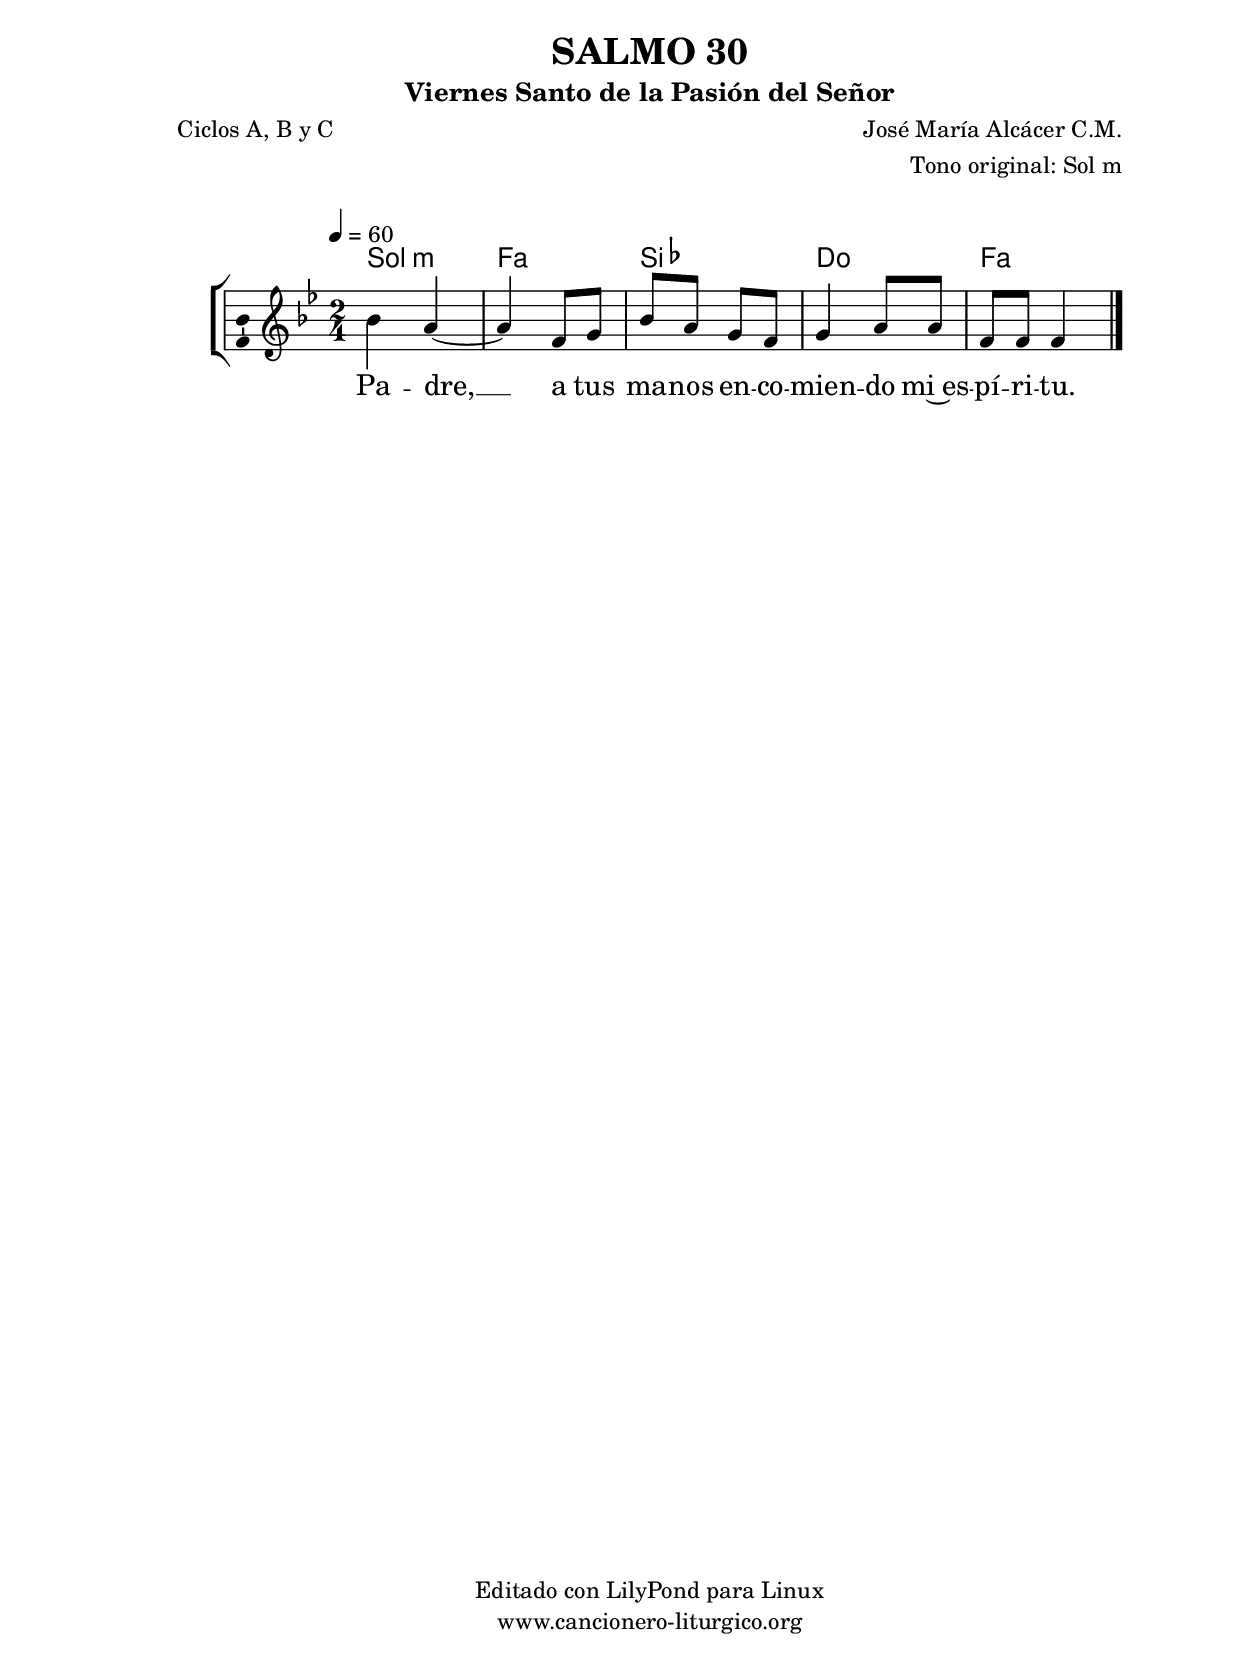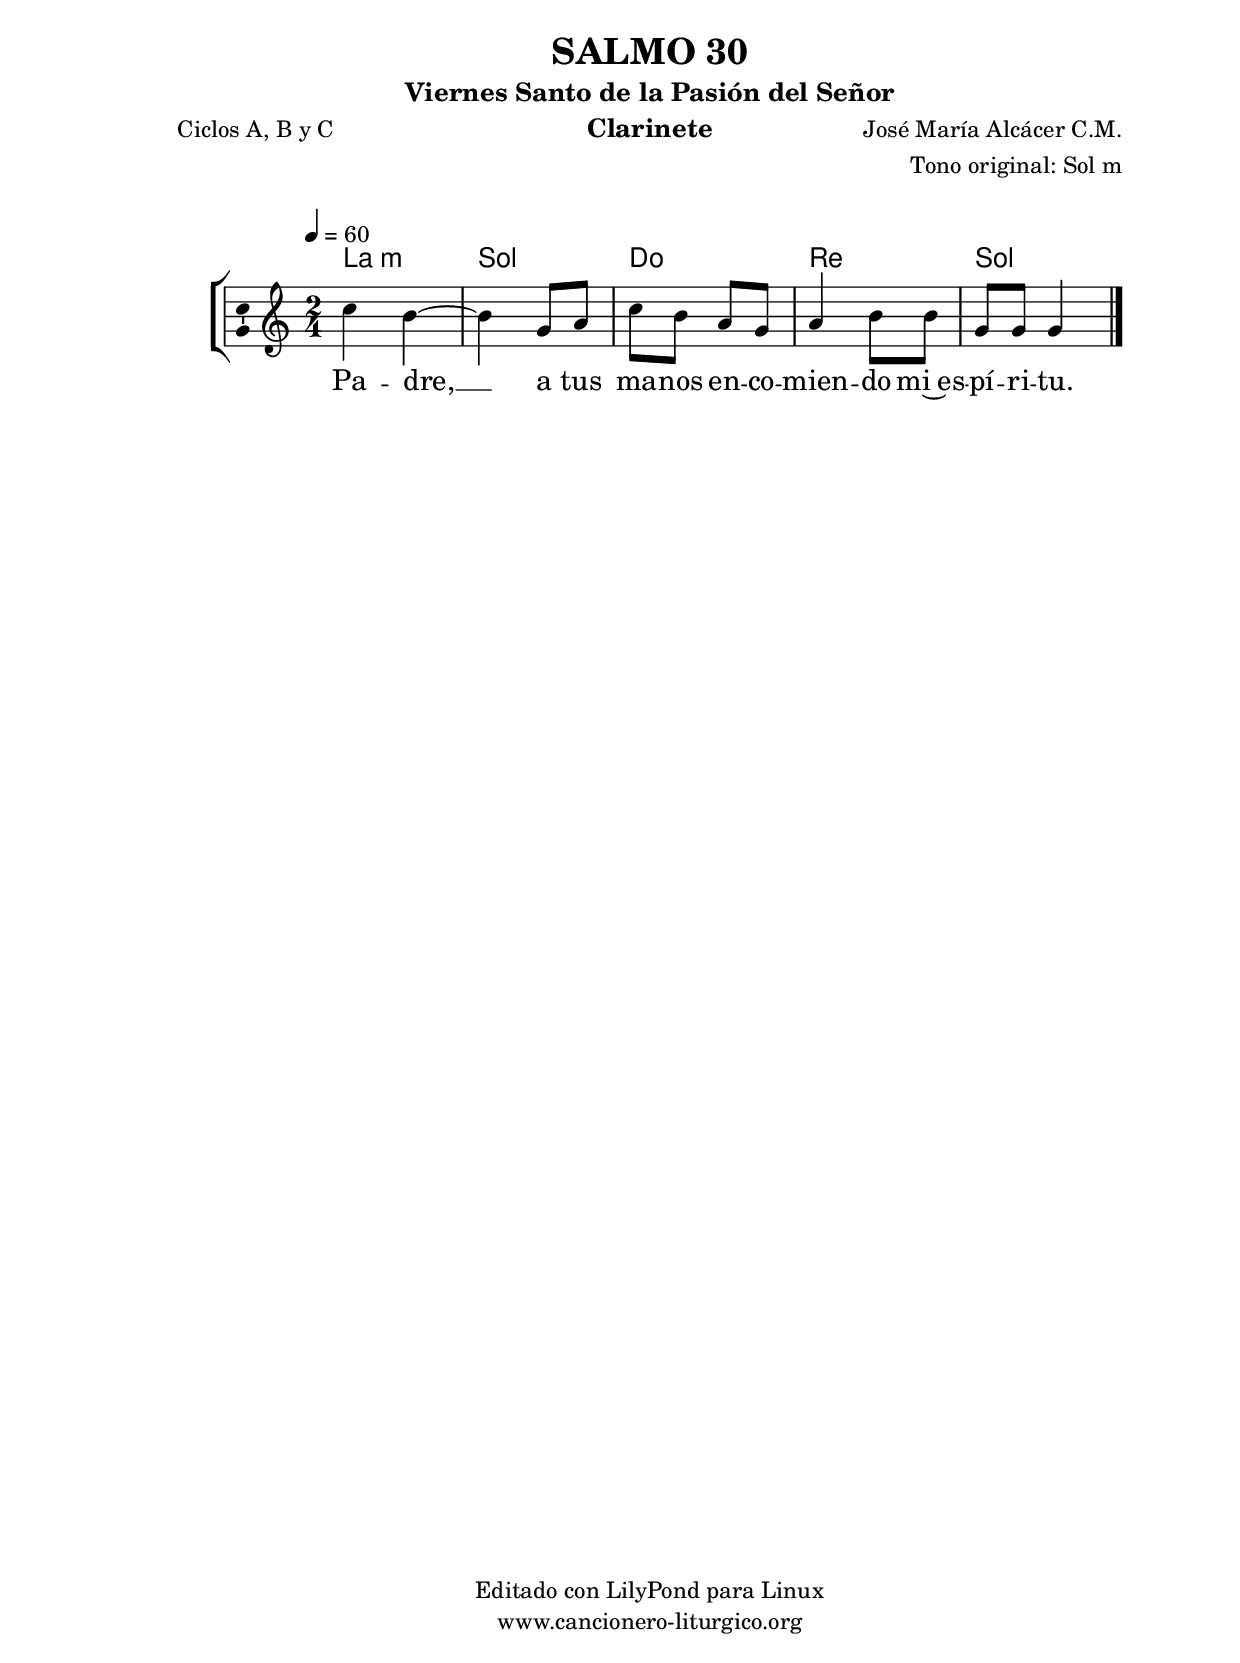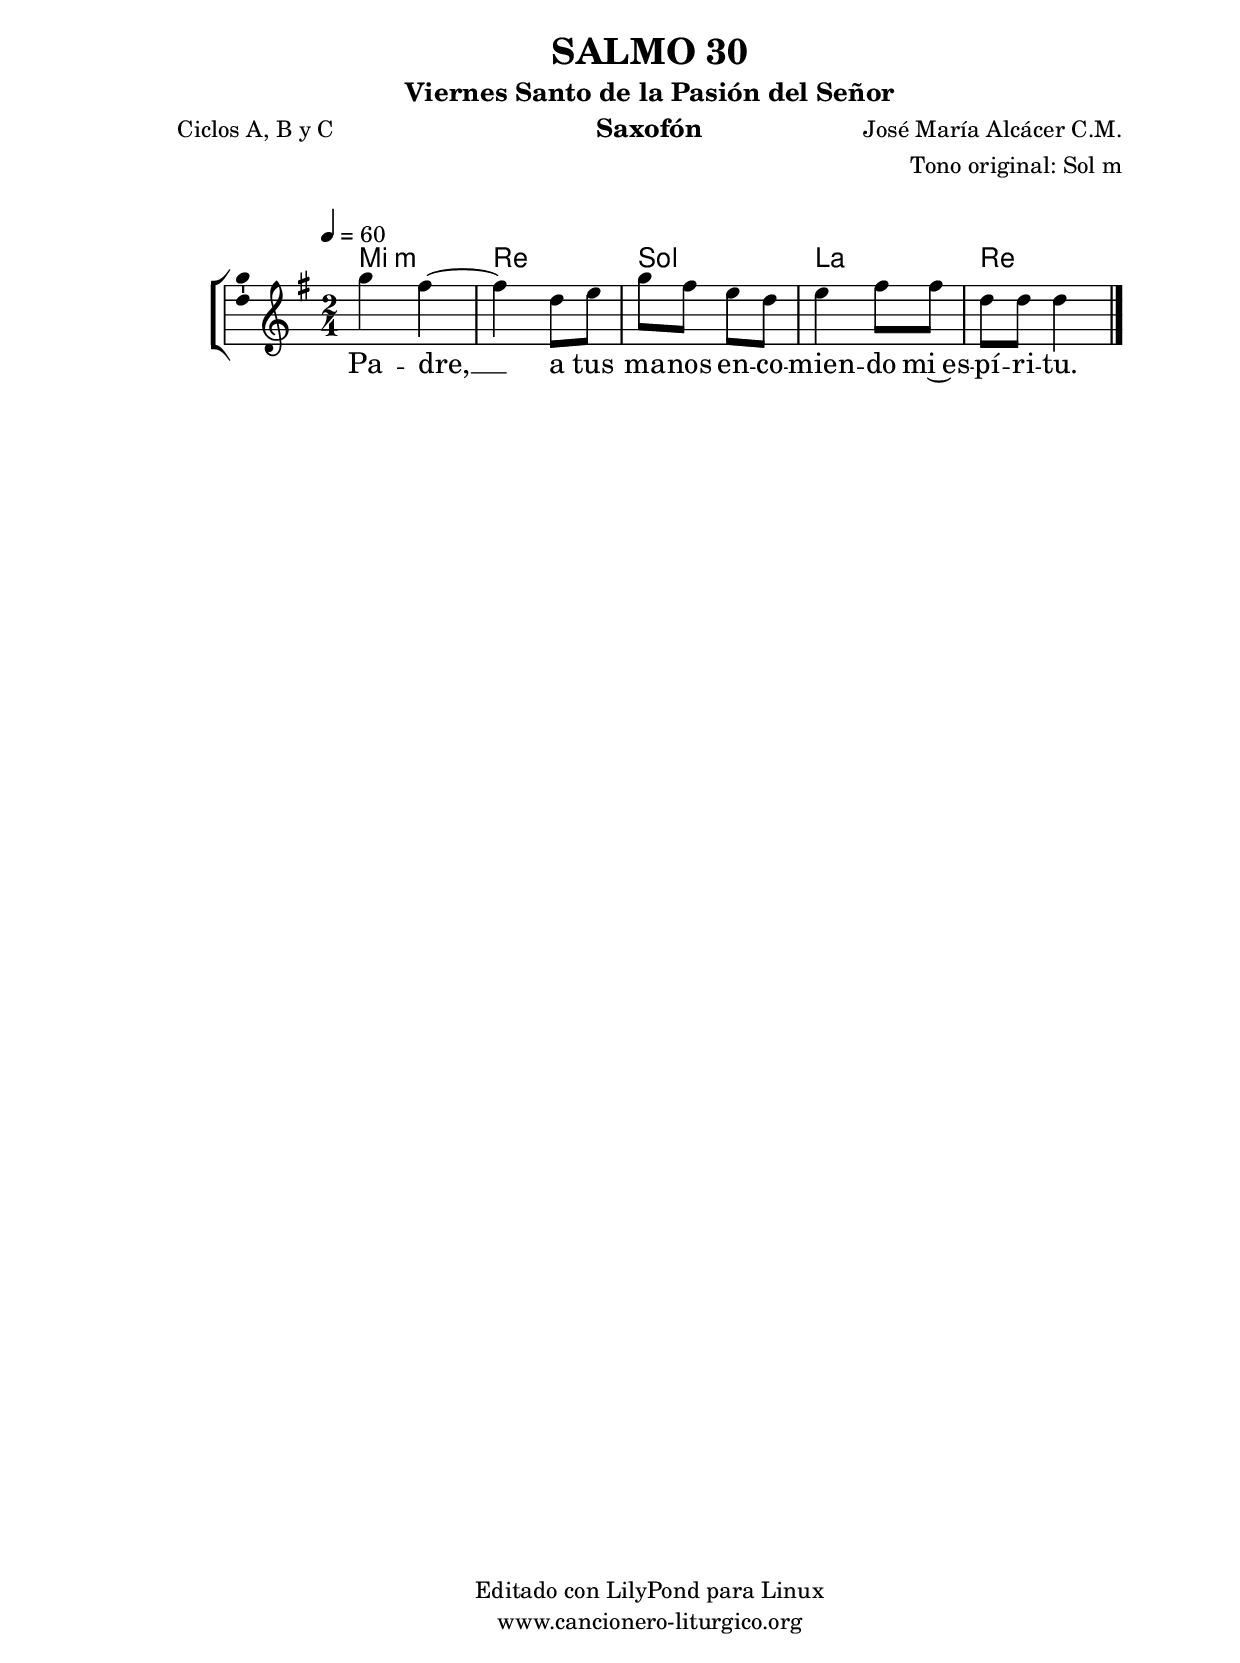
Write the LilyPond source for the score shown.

%
%para convertir .midi en .wav:
%timidity filename.midi -Ow -o finename.wav
%
%
%Para convertir de .wav a .mp3:
%lame -h -m j filename.wav
%
%
%para escuchar el midi:
%timidity nombrefichero.midi
%


%versión de lilypond para la que se ha escrito esta partitura:
\version "2.16.0"

	%Tamaño papel
	#(set-default-paper-size "a4")
	%Tamaño partitura
	#(set-global-staff-size 20)
	%No responde al pulsar sobre una nota
	#(ly:set-option 'point-and-click #f)

%parámetros del encabezamiento:
\header {
	title = "SALMO 30"
	subtitle = "Viernes Santo de la Pasión del Señor"
	composer = "José María Alcácer C.M."
	poet = "Ciclos A, B y C"
	meter = ""
	arranger = "Tono original: Sol m"
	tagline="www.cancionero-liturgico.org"
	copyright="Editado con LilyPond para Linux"
	}

%parámetros asociados al papel:
\paper  {
	oddHeaderMarkup = \markup {\fill-line { \on-the-fly #not-first-page \fromproperty #'header:title \on-the-fly #not-first-page \fromproperty #'header:composer }}
	evenHeaderMarkup = \markup {\fill-line { \fromproperty #'header:composer \fromproperty #'header:title }}
	#(set-paper-size "a4")
	print-page-number = ##f
	first-page-number = 1
	print-first-page-number = ##f
%	head-separation = 3.0 \cm
	top-margin = 2.0 \cm
	bottom-margin = 0.5\cm
%%%	bottom-margin = -1.0\cm
	left-margin = 3.0 \cm
	line-width = 16.0 \cm 
	indent = 8\mm
	interscoreline = 2.\mm
	between-system-space = 15\mm
%	para que las partituras no llenen la hoja:
	ragged-bottom = ##t
%	idem para la última hoja:
	ragged-last-bottom = ##f
%	para que las partituras llenen el ancho del papel:
	ragged-last = ##f
	after-title-space = 2.5 \cm
%page-count=1
%system-count=8

	%Flexible Vertical Spacing
%	markup-markup-spacing =
%	#'((basic-distance . 15) (minimum-distance . 15) (padding . 3))
	markup-system-spacing =
	#'((basic-distance . 15) (minimum-distance . 15) (padding . 3))
	system-system-spacing =
	#'((basic-distance . 15) (minimum-distance . 15) (padding . 3))
	score-system-spacing =
	#'((basic-distance . 15) (minimum-distance . 15) (padding . 5))
%	top-system-spacing = % header
%	#'((basic-distance . 8) (minimum-distance . 0) (padding . 3))
%	top-markup-spacing =
%	#'((basic-distance . 20) (minimum-distance . 20) (padding . 3))
	last-bottom-spacing = % footer
	#'((basic-distance . 5) (minimum-distance . 5) (padding . 3))
%	score-markup-spacing =
%	#'((basic-distance . 16) (minimum-distance . 13) (padding . 3))

	}


%parámetros que afectan a toda la partitura:
global =  {
	%clave de sol (G):
	\clef G
	%armadura:
%	\transpose d e
	\key g \minor
	\tempo 4=60
	\set Score.tempoHideNote = ##f
	}


acordes = {
	\italianChords
	\chordmode {
%	\transpose d e
{

g2:m 
f bes c f

	}
	}
}

melodia = 
%\transpose d e
{
	\relative c''{

\time 2/4

bes4 a~
a4 f8 g
bes8 a g f
g4 a8 a
f8 f f4

	\bar "|."
	}
	}


texto = \lyricmode {
Pa -- dre, __ a tus ma -- nos en -- co -- mien -- do mi~es -- pí -- ri -- tu.
	}


acordesStaff = \context ChordNames = acordesStaff <<
	\set chordChanges = ##t
	\acordes
	>>


vozStaff = \context Voice = vozStaff
\with {\consists "Ambitus_engraver"}
<<
%	\set Staff.instrumentName = ""
%	\set Staff.shortInstrumentName = ""
%	\set Staff.midiInstrument = #"clarinet"
%	\set Staff.midiInstrument = #"cello"
%	\set Staff.midiInstrument = #"flute"
	\set Staff.midiInstrument = #"electric guitar (jazz)"
%	\set Staff.midiInstrument = #"english horn"
%	\set Staff.midiInstrument = #"violin"
%	\set Staff.midiInstrument = #"glockenspiel"
	\set Staff.midiMinimumVolume = #0.7
	\set Staff.midiMaximumVolume = #0.9
	\global
	\melodia
	>>


textoStaff = \context Lyrics = textoStaff <<
	\lyricsto vozStaff \texto
	>>

\book {
	\score {
		\context ChoirStaff {
			\override StaffGroup.SystemStartBracket #'collapse-height = #1
			\override Score.SystemStartBar #'collapse-height = #1
			<<
			\acordesStaff
			\vozStaff
			\textoStaff
			>>
			}
		\layout {
	    		\context {
				\Lyrics
				\override LyricText #'font-size = #2
				}
	   		 \context {
				\Score
				%fontSize = #3
				\override StaffSymbol #'staff-space = #(magstep +3)
				%\override Beam #'thickness = #0.55
				%\override SpacingSpanner #'spacing-increment = #1.0
				%\override Slur #'height-limit = #1.5
				}
			}
		}
	\score {
		\unfoldRepeats
		\context ChoirStaff {
			<<
			\acordesStaff
			\vozStaff
			>>
			}
		\midi {
	  		\context {
	  			\Score
				tempoWholesPerMinute = #(ly:make-moment 70 4)
				}
			}
		}
	}

%Partitura para clarinete
#(define output-suffix "C")
\book {
	\header{
		instrument = "Clarinete"
		}
	\score {
		\context ChoirStaff {
			\override StaffGroup.SystemStartBracket #'collapse-height = #1
			\override Score.SystemStartBar #'collapse-height = #1
\transpose c d
			<<
			\acordesStaff
			\vozStaff
			\textoStaff
			>>
			}
		\layout {
	    		\context {
				\Lyrics
				\override LyricText #'font-size = #2
				}
	   		 \context {
				\Score
				%fontSize = #3
				\override StaffSymbol #'staff-space = #(magstep +3)
				%\override Beam #'thickness = #0.55
				%\override SpacingSpanner #'spacing-increment = #1.0
				%\override Slur #'height-limit = #1.5
				}
			}
		}
	}

%Partitura para saxofón
#(define output-suffix "S")
\book {
	\header{
		instrument = "Saxofón"
		}
	\score {
		\context ChoirStaff {
			\override StaffGroup.SystemStartBracket #'collapse-height = #1
			\override Score.SystemStartBar #'collapse-height = #1
\transpose c a
			<<
			\acordesStaff
			\vozStaff
			\textoStaff
			>>
			}
		\layout {
	    		\context {
				\Lyrics
				\override LyricText #'font-size = #2
				}
	   		 \context {
				\Score
				%fontSize = #3
				\override StaffSymbol #'staff-space = #(magstep +3)
				%\override Beam #'thickness = #0.55
				%\override SpacingSpanner #'spacing-increment = #1.0
				%\override Slur #'height-limit = #1.5
				}
			}
		}
	}

